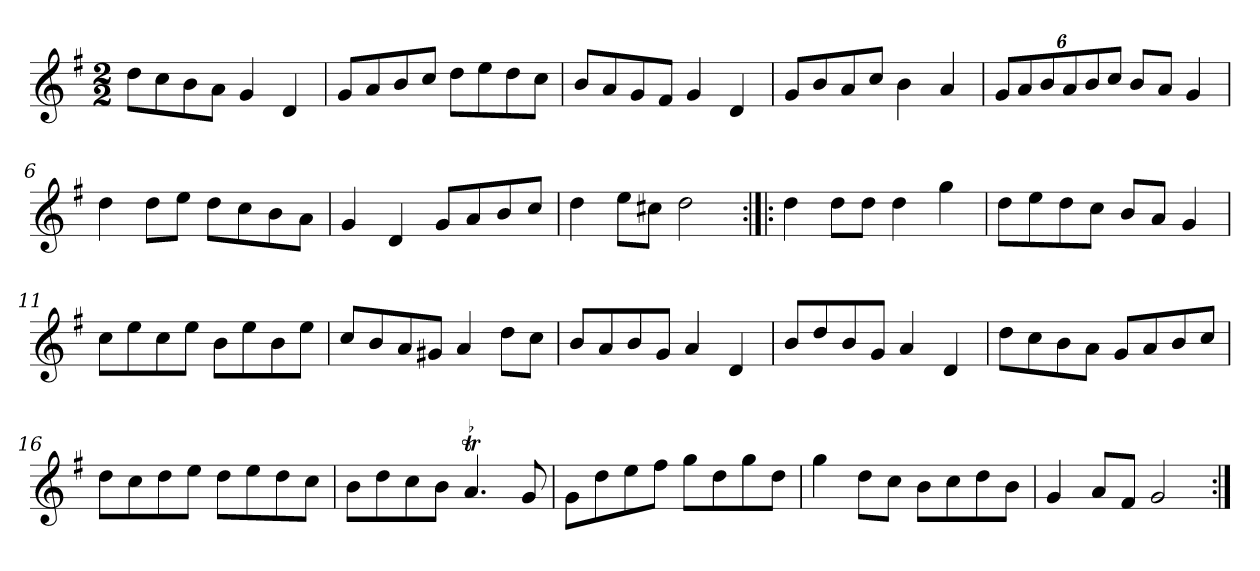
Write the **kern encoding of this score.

**kern
*part1
*staff1
*clefG2
*k[f#]
*G:
*M2/2
*MM120
=1
8dd\L
8cc\
8b\
8a\J
4g
4d
=2
8g/L
8a/
8b/
8cc/J
8dd\L
8ee\
8dd\
8cc\J
=3
8b/L
8a/
8g/
8f#/J
4g
4d
=4
8g/L
8b/
8a/
8cc/J
4b
4a
=5
12g/L
12a/
12b/
12a/
12b/
12cc/J
8b/L
8a/J
4g
=6
4dd
8dd\L
8ee\J
8dd\L
8cc\
8b\
8a\J
=7
4g
4d
8g/L
8a/
8b/
8cc/J
=8
4dd
8ee\L
8cc#X\J
2dd
=9:|!|:
4dd
8dd\L
8dd\J
4dd
4gg
=10
8dd\L
8ee\
8dd\
8cc\J
8b/L
8a/J
4g
=11
8cc\L
8ee\
8cc\
8ee\J
8b\L
8ee\
8b\
8ee\J
=12
8cc/L
8b/
8a/
8g#X/J
4a
8dd\L
8cc\J
=13
8b/L
8a/
8b/
8g/J
4a
4d
=14
8b/L
8dd/
8b/
8g/J
4a
4d
=15
8dd\L
8cc\
8b\
8a\J
8g/L
8a/
8b/
8cc/J
=16
8dd\L
8cc\
8dd\
8ee\J
8dd\L
8ee\
8dd\
8cc\J
=17
8b\L
8dd\
8cc\
8b\J
!LO:TR:acc=-
4.at
8g
=18
8g\L
8dd\
8ee\
8ff#\J
8gg\L
8dd\
8gg\
8dd\J
=19
4gg
8dd\L
8cc\J
8b\L
8cc\
8dd\
8b\J
=20
4g
8a/L
8f#/J
2g
=:|!
*-
